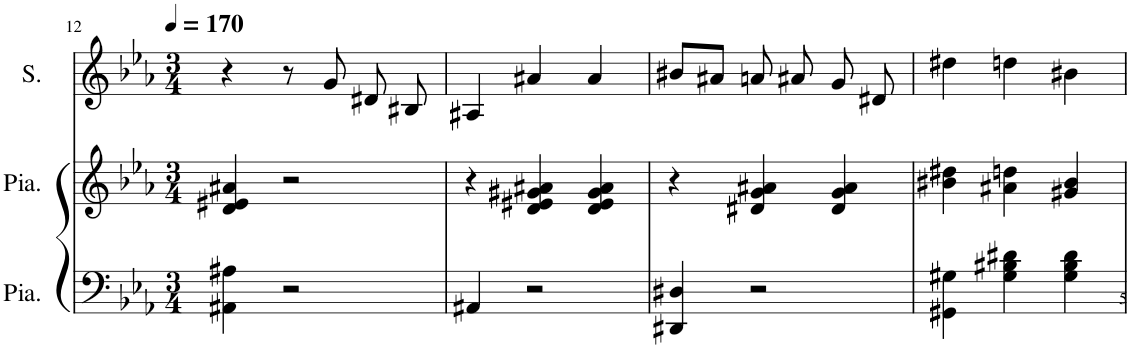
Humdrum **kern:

**kern	**kern	**kern
*part3	*part2	*part1
*staff3	*staff2	*staff1
*I"Piano	*I"Piano	*I"Soprano
*I'Pia.	*I'Pia.	*I'S.
!!LO:PB:g=z
*clefF4	*clefG2	*clefG2
*k[b-e-a-]	*k[b-e-a-]	*k[b-e-a-]
*M3/4	*M3/4	*M3/4
*MM170	*MM170	*MM170
=12	=12	=12
4AA#X\ 4A#X\	4d/ 4e#X/ 4a#X/	4r
2r	2r	8r
.	.	8g/
.	.	8d#X/
.	.	8B#X/
=13	=13	=13
4AA#X/	4r	4A#X/
2r	4d/ 4e#X/ 4g#X/ 4a#X/	4a#X/
.	4d/ 4e#/ 4g#/ 4a#/	4a#/
=14	=14	=14
4DD#X/ 4D#X/	4r	8b#X/L
.	.	8a#X/J
2r	4d#X/ 4g/ 4a#X/	8an/
.	.	8a#X/
.	4d#/ 4g/ 4a#/	8g/
.	.	8d#X/
=15	=15	=15
4GG#X\ 4G#X\	4b#X\ 4dd#X\	4dd#X\
4G#\ 4B#X\ 4d#X\	4a#X\ 4ddn\	4ddn\
4G#\ 4B#\ 4d#\	4g#X/ 4b#/	4b#X\
=	=	=
*-	*-	*-
